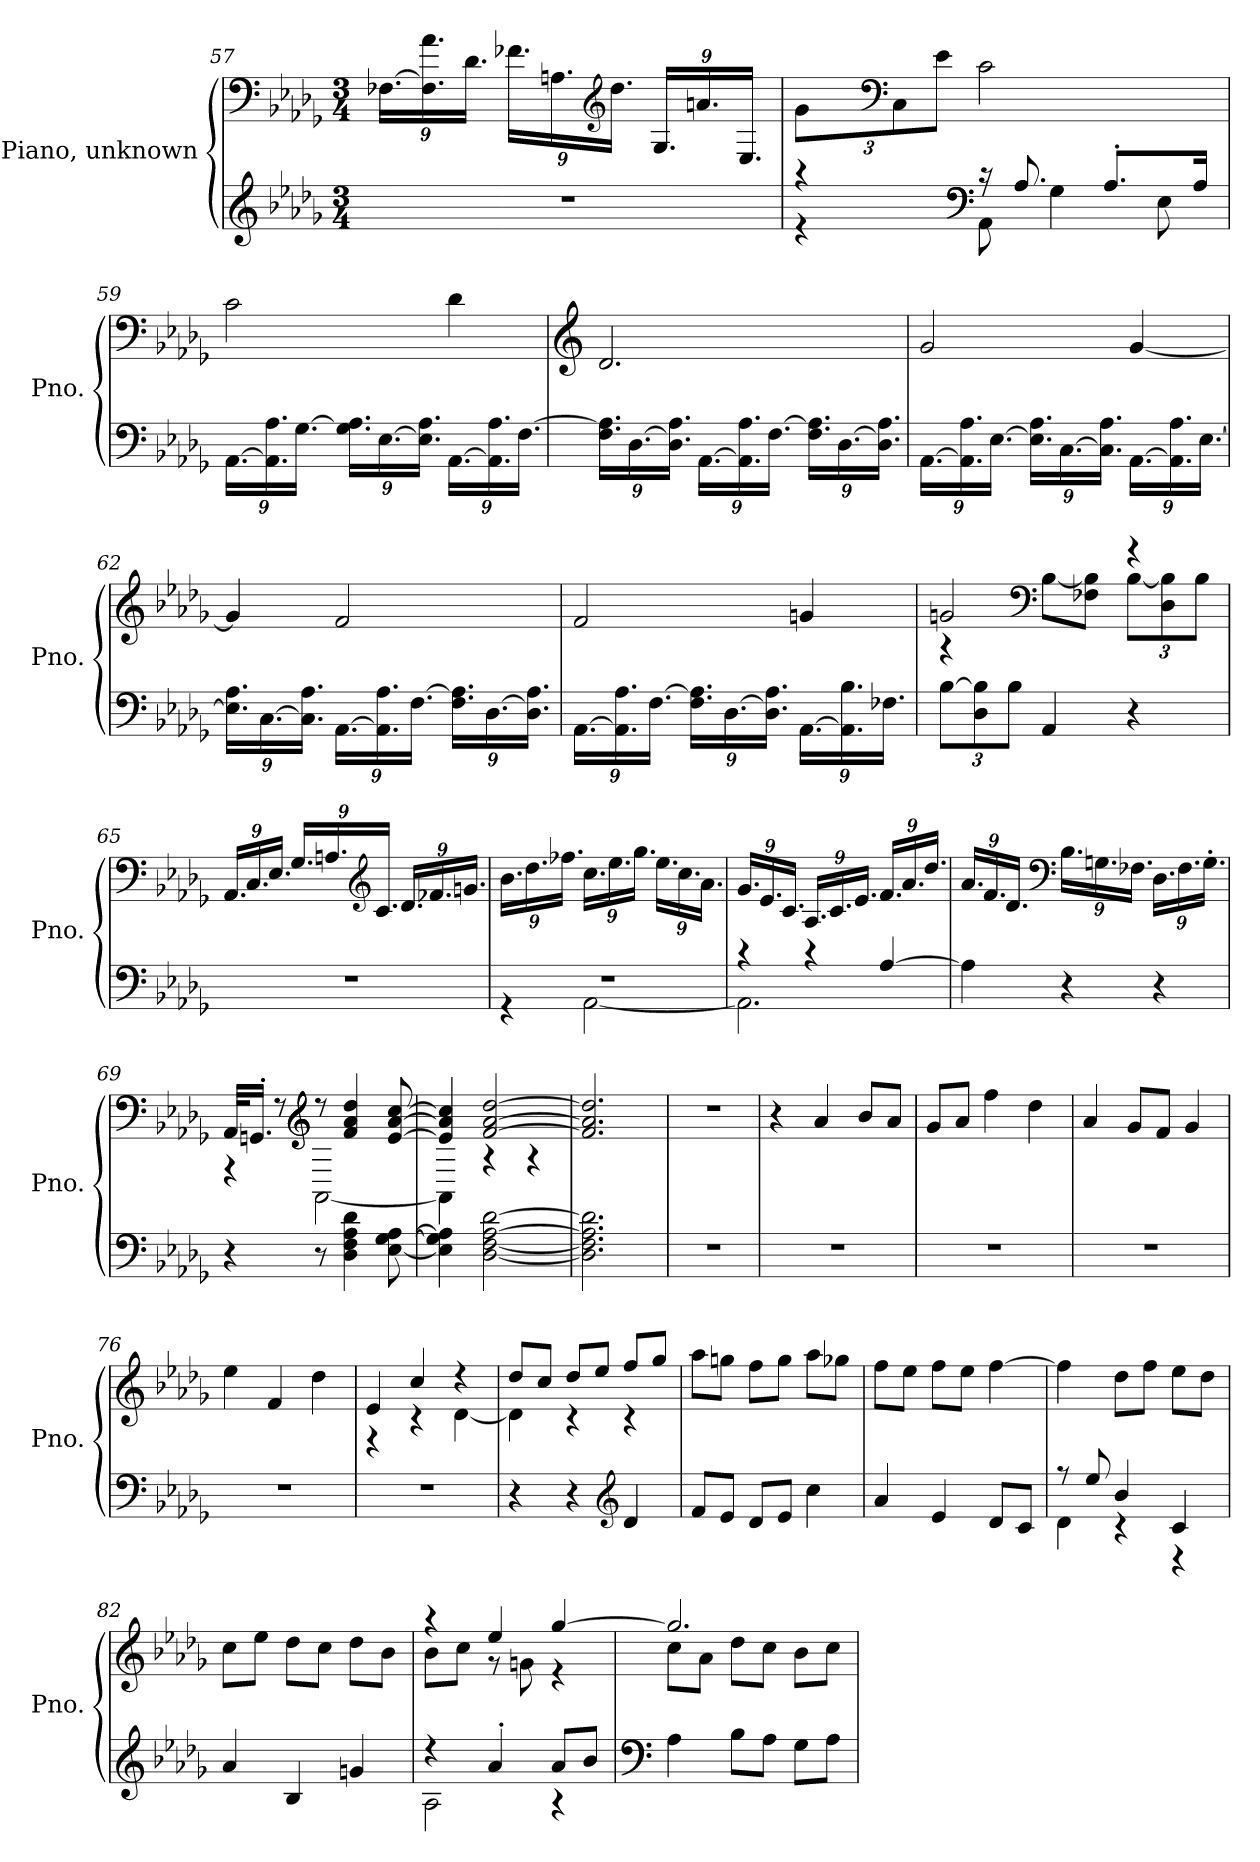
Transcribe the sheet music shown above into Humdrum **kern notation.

**kern	**kern
*part1	*part1
*staff2	*staff1
*I"Piano, unknown	*
*I'Pno.	*
!!LO:LB:g=z
*clefG2	*clefF4
*k[b-e-a-d-g-]	*k[b-e-a-d-g-]
*M3/4	*M3/4
*	*Xbrackettup
=57	=57
2.r	[18.F-X\LL
.	18.F-\] 18.a-\
.	18.d-\JJ
.	18.f-X\LL
.	18.An\
*	*clefG2
.	18.dd-\JJ
.	18.G-/LL
.	18.an/
.	18.E-/JJ
=58	=58
*^	*
4r	4r	12g-\L
*	*	*clefF4
.	.	12C\
.	.	12e-\J
*clefF4	*	*
16r	8AA-\	2c\
8.A-/	.	.
.	4G-\	.
8.A-'/L	.	.
.	8E-\	.
16A-/Jk	.	.
*v	*v	*
!!LO:LB:g=z
=59	=59
*Xbrackettup	*
[18.AA-\LL	2c\
18.AA-\] 18.A-\	.
[18.G-\JJ	.
18.G-\] 18.A-\LL	.
[18.E-\	.
18.E-\] 18.A-\JJ	.
[18.AA-\LL	4d-\
18.AA-\] 18.A-\	.
[18.F\JJ	.
=60	=60
*	*clefG2
18.F\] 18.A-\LL	2.d-/
[18.D-\	.
18.D-\] 18.A-\JJ	.
[18.AA-\LL	.
18.AA-\] 18.A-\	.
[18.F\JJ	.
18.F\] 18.A-\LL	.
[18.D-\	.
18.D-\] 18.A-\JJ	.
!!LO:PB:g=z
=61	=61
[18.AA-\LL	2g-/
18.AA-\] 18.A-\	.
[18.E-\JJ	.
18.E-\] 18.A-\LL	.
[18.C\	.
18.C\] 18.A-\JJ	.
[18.AA-\LL	[4g-/
18.AA-\] 18.A-\	.
[18.E-\JJ	.
=62	=62
18.E-\] 18.A-\LL	4g-/]
[18.C\	.
18.C\] 18.A-\JJ	.
[18.AA-\LL	2f/
18.AA-\] 18.A-\	.
[18.F\JJ	.
18.F\] 18.A-\LL	.
[18.D-\	.
18.D-\] 18.A-\JJ	.
!!LO:LB:g=z
=63	=63
[18.AA-\LL	2f/
18.AA-\] 18.A-\	.
[18.F\JJ	.
18.F\] 18.A-\LL	.
[18.D-\	.
18.D-\] 18.A-\JJ	.
[18.AA-\LL	4gn/
18.AA-\] 18.B-\	.
18.F-X\JJ	.
=64	=64
*	*^
[12B-\L	2gn/	4r
12D-\ 12B-\]	.	.
12B-\J	.	.
*	*clefF4	*
4AA-/	.	[8B-\L
.	.	8F-X\ 8B-\]J
4r	4r	[12B-\L
.	.	12D-\ 12B-\]
.	.	12B-\J
*	*v	*v
!!LO:LB:g=z
=65	=65
2.r	18.AA-/LL
.	18.C/
.	18.E-/JJ
.	18.G-/LL
.	18.An/
*	*clefG2
.	18.c/JJ
.	18.d-/LL
.	18.f-X/
.	18.gn/JJ
=66	=66
*^	*
2.r	4r	18.b-\LL
.	.	18.dd-\
.	.	18.ff-X\JJ
.	[2AA-\	18.cc\LL
.	.	18.ee-\
.	.	18.gg-\JJ
.	.	18.ee-\LL
.	.	18.cc\
.	.	18.a-\JJ
!!LO:LB:g=z
=67	=67	=67
4r	2.AA-\]	18.g-/LL
.	.	18.e-/
.	.	18.c/JJ
4r	.	18.A-/LL
.	.	18.c/
.	.	18.e-/JJ
[4A-/	.	18.f/LL
.	.	18.a-/
.	.	18.dd-/JJ
*v	*v	*
=68	=68
4A-\]	18.a-/LL
.	18.f/
.	18.d-/JJ
*	*clefF4
4r	18.B-\LL
.	18.Gn\
.	18.F-X\JJ
4r	18.D-\LL
.	18.F-\
.	18.G'\JJ
=69	=69
*	*^
4r	32AA-/KLL	4r
.	16.GGn'/JJ	.
.	8r	.
*	*clefG2	*
8r	8r	[2AA-\
4D-\ 4F\ 4A-\ 4d-\	4f/ 4a-/ 4dd-/	.
[8E-\ [8G-\ [8A-\	[8e-/ [8a-/ [8cc/	.
!!LO:LB:g=z	!!
=70	=70	=70
4E-\] 4G-\] 4A-\]	4e-/] 4a-/] 4cc/]	4AA-\]
[2D-\ [2F\ [2A-\ [2d-\	[2f/ [2a-/ [2dd-/	4r
.	.	4r
*	*v	*v
=71	=71
2.D-\] 2.F\] 2.A-\] 2.d-\]	2.f/] 2.a-/] 2.dd-/]
=72	=72
2.r	2.r
=73	=73
2.r	4r
.	4a-/
.	8b-/L
.	8a-/J
=74	=74
2.r	8g-/L
.	8a-/J
.	4ff\
.	4dd-\
=75	=75
2.r	4a-/
.	8g-/L
.	8f/J
.	4g-/
=76	=76
2.r	4ee-\
.	4f/
.	4dd-\
=77	=77
*	*^
2.r	4e-/	4r
.	4cc/	4r
.	4r	[4d-\
=78	=78	=78
4r	8dd-/L	4d-\]
.	8cc/J	.
4r	8dd-/L	4r
.	8ee-/J	.
*clefG2	*	*
4d-/	8ff/L	4r
.	8gg-/J	.
*	*v	*v
!!LO:LB:g=z
=79	=79
8f/L	8aa-\L
8e-/J	8ggn\J
8d-/L	8ff\L
8e-/J	8gg\J
4cc\	8aa-\L
.	8gg-X\J
=80	=80
4a-/	8ff\L
.	8ee-\J
4e-/	8ff\L
.	8ee-\J
8d-/L	[4ff\
8c/J	.
=81	=81
*^	*
8r	4d-\	4ff\]
8ee-/	.	.
4b-/	4r	8dd-\L
.	.	8ff\J
4c/	4r	8ee-\L
.	.	8dd-\J
*v	*v	*
=82	=82
4a-/	8cc\L
.	8ee-\J
4B-/	8dd-\L
.	8cc\J
4gn/	8dd-\L
.	8b-\J
=83	=83
*^	*^
4r	2A-\	4r	8b-\L
.	.	.	8cc\J
4a-'/	.	4ee-/	8r
.	.	.	8gn\
8a-/L	4r	[4gg-/	4r
8b-/J	.	.	.
*v	*v	*	*
!!LO:PB:g=z	!!
=84	=84	=84
*clefF4	*	*
4A-\	2.gg-/]	8cc\L
.	.	8a-\J
8B-\L	.	8dd-\L
8A-\J	.	8cc\J
8G-\L	.	8b-\L
8A-\J	.	8cc\J
*	*v	*v
=	=
*-	*-
